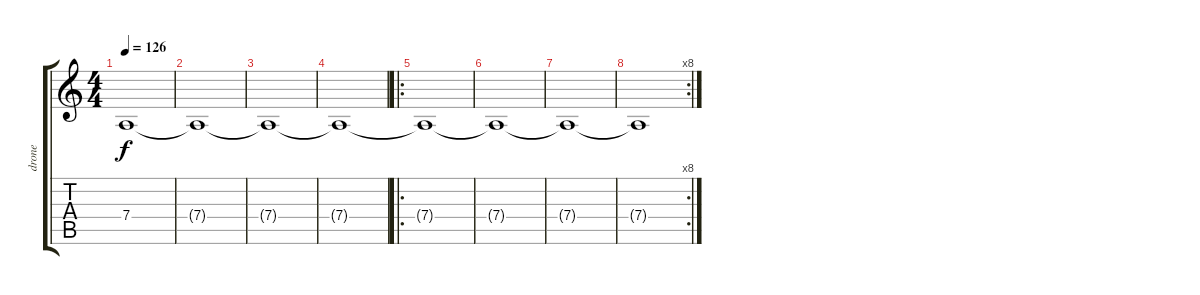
\track ("drone" "drone") {instrument rockorgan}
\staff {score tabs}
\tuning (E4 B3 G3 D3 A2 E2) {hide}
\ts (4 4)
\tempo 126
\clef g2
\ks c
7.4{t}.1{dy f} |
7.4{t}.1 |
7.4{t}.1 |
7.4{t}.1 |
\ro
7.4{t}.1 |
7.4{t}.1 |
7.4{t}.1 |
\rc 8
7.4{t}.1
